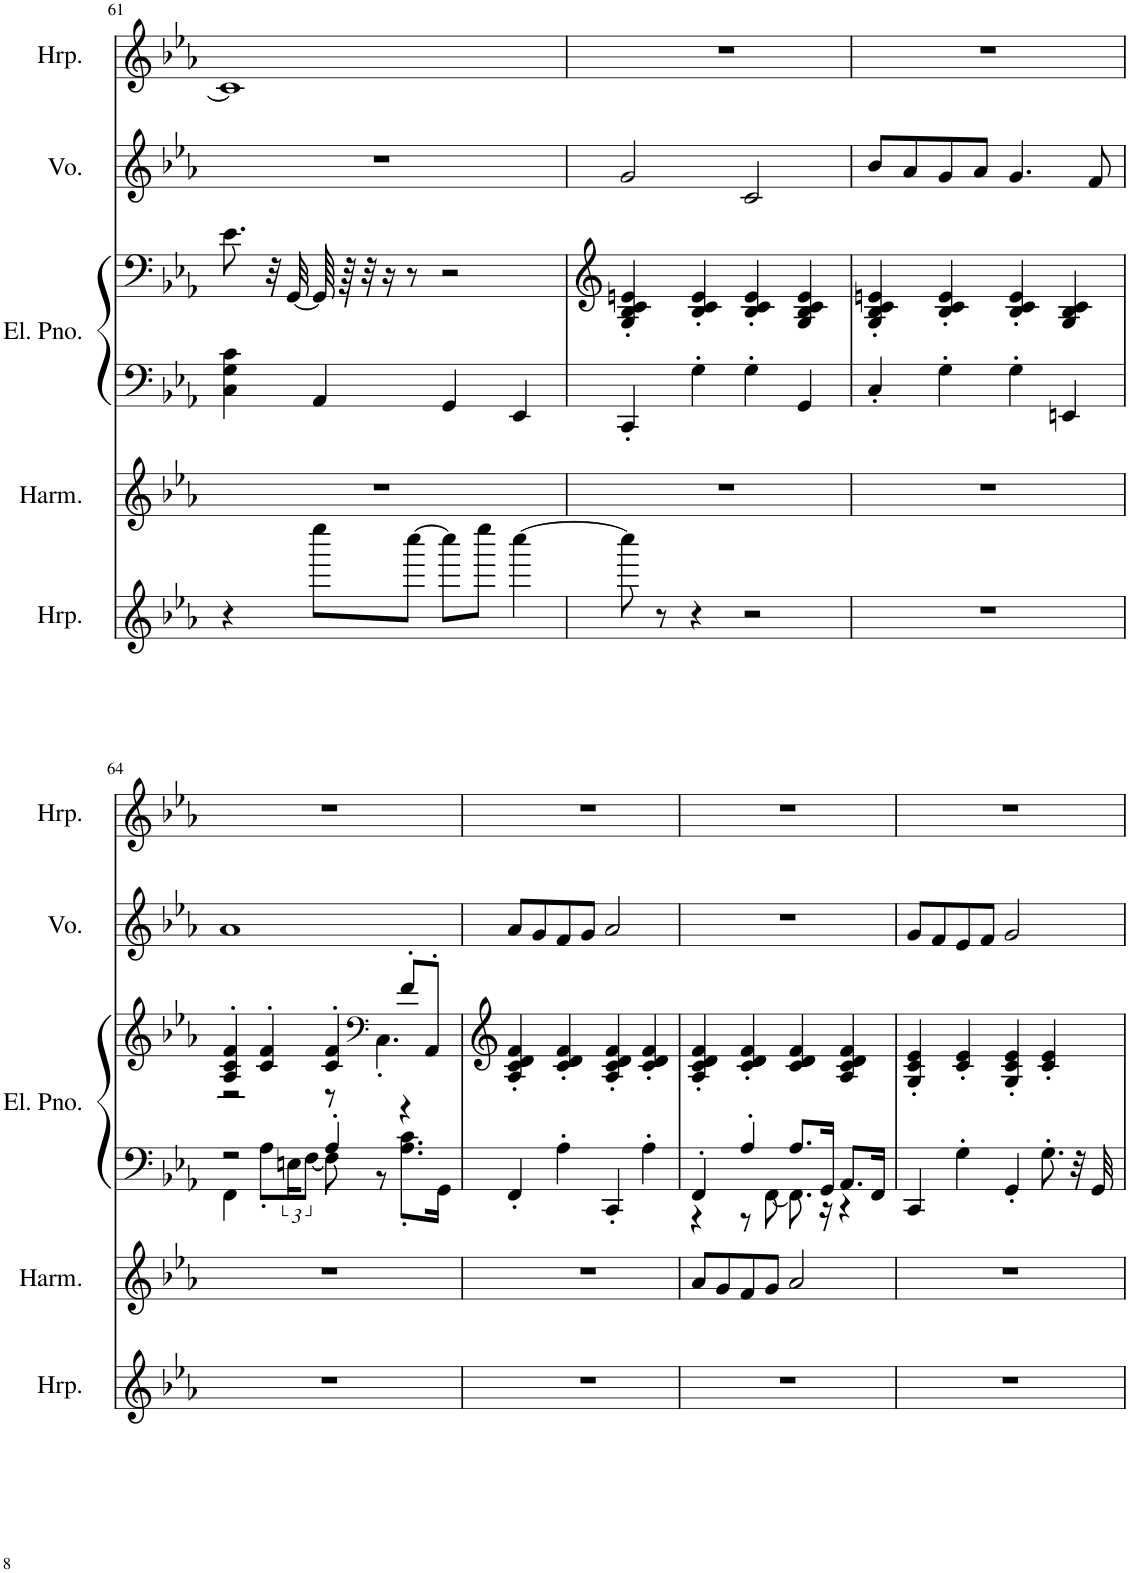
**kern	**kern	**kern	**kern	**kern	**kern
*part5	*part4	*part3	*part3	*part2	*part1
*staff6	*staff5	*staff4	*staff3	*staff2	*staff1
*I"Harp, Music Box	*I"Harmonica, Accordion	*I"Electric Piano, Piano	*	*I"Voice, Voice Oohs	*I"Harp, Vibraphone
*I'Hrp.	*I'Harm.	*I'El. Pno.	*	*I'Vo.	*I'Hrp.
!!LO:PB:g=z
*clefG2	*clefG2	*clefF4	*clefF4	*clefG2	*clefF4
*k[b-e-a-]	*k[b-e-a-]	*k[b-e-a-]	*k[b-e-a-]	*k[b-e-a-]	*k[b-e-a-]
*M4/4	*M4/4	*M4/4	*M4/4	*M4/4	*M4/4
=61	=61	=61	=61	=61	=61
4r	1r	4C\ 4G\ 4c\	8.e-\	1r	1c]
.	.	.	32r	.	.
.	.	.	[32GG/	.	.
8eeee-\L	.	4AA-/	64GG/]	.	.
.	.	.	64r	.	.
.	.	.	32r	.	.
.	.	.	16r	.	.
[8cccc\J	.	.	8r	.	.
8cccc\L]	.	4GG/	2r	.	.
8eeee-\J	.	.	.	.	.
[4cccc\	.	4EE-/	.	.	.
=62	=62	=62	=62	=62	=62
8cccc\]	1r	4CC'/	4G/' 4B-/' 4c/' 4en/'	2g/	1r
8r	.	.	.	.	.
4r	.	4G'\	4B-/' 4c/' 4e/'	.	.
2r	.	4G'\	4B-/' 4c/' 4e/'	2c/	.
.	.	4GG/	4G/ 4B-/ 4c/ 4e/	.	.
=63	=63	=63	=63	=63	=63
1r	1r	4C'/	4G/' 4B-/' 4c/' 4en/'	8b-/L	1r
.	.	.	.	8a-/	.
.	.	4G'\	4B-/' 4c/' 4e/'	8g/	.
.	.	.	.	8a-/J	.
.	.	4G'\	4B-/' 4c/' 4e/'	4.g/	.
.	.	4EEn/	4G/ 4B-/ 4c/	.	.
.	.	.	.	8f/	.
!!LO:LB:g=z
=64	=64	=64	=64	=64	=64
*	*	*^	*^	*	*
1r	1r	2r	4FF\	4A-/' 4c/' 4f/'	2r	1a-	1r
.	.	.	8A-'\L	4c/' 4f/'	.	.	.
.	.	.	24En\K	.	.	.	.
.	.	.	[12F\J	.	.	.	.
.	.	4A-'/	8F\]	4c/' 4f/'	8r	.	.
*	*	*	*	*clefF4	*	*	*
.	.	.	8r	.	4.C'\	.	.
.	.	4r	8.A-\' 8.c\'L	8f'/L	.	.	.
.	.	.	.	8AA-'/J	.	.	.
.	.	.	16GG\Jk	.	.	.	.
*	*	*v	*v	*	*	*	*
*	*	*	*v	*v	*	*
=65	=65	=65	=65	=65	=65
1r	1r	4FF'/	4A-/' 4c/' 4d/' 4f/'	8a-/L	1r
.	.	.	.	8g/	.
.	.	4A-'\	4c/' 4d/' 4f/'	8f/	.
.	.	.	.	8g/J	.
.	.	4CC'/	4A-/' 4c/' 4d/' 4f/'	2a-/	.
.	.	4A-'\	4c/' 4d/' 4f/'	.	.
=66	=66	=66	=66	=66	=66
*	*	*^	*	*	*
1r	8a-/L	4FF'/	4r	4A-/' 4c/' 4d/' 4f/'	1r	1r
.	8g/	.	.	.	.	.
.	8f/	4A-'/	8r	4c/' 4d/' 4f/'	.	.
.	8g/J	.	[8FF\	.	.	.
.	2a-/	8.A-/L	8.FF\]	4c/ 4d/ 4f/	.	.
.	.	16GG/Jk	16r	.	.	.
.	.	8.AA-/L	4r	4A-/ 4c/ 4d/ 4f/	.	.
.	.	16FF/Jk	.	.	.	.
*	*	*v	*v	*	*	*
=67	=67	=67	=67	=67	=67
1r	1r	4CC/	4G/' 4c/' 4e-/'	8g/L	1r
.	.	.	.	8f/	.
.	.	4G'\	4c/' 4e-/'	8e-/	.
.	.	.	.	8f/J	.
.	.	4GG'/	4G/' 4c/' 4e-/'	2g/	.
.	.	8.G'\	4c/' 4e-/'	.	.
.	.	32r	.	.	.
.	.	32GG/	.	.	.
=	=	=	=	=	=
*-	*-	*-	*-	*-	*-
